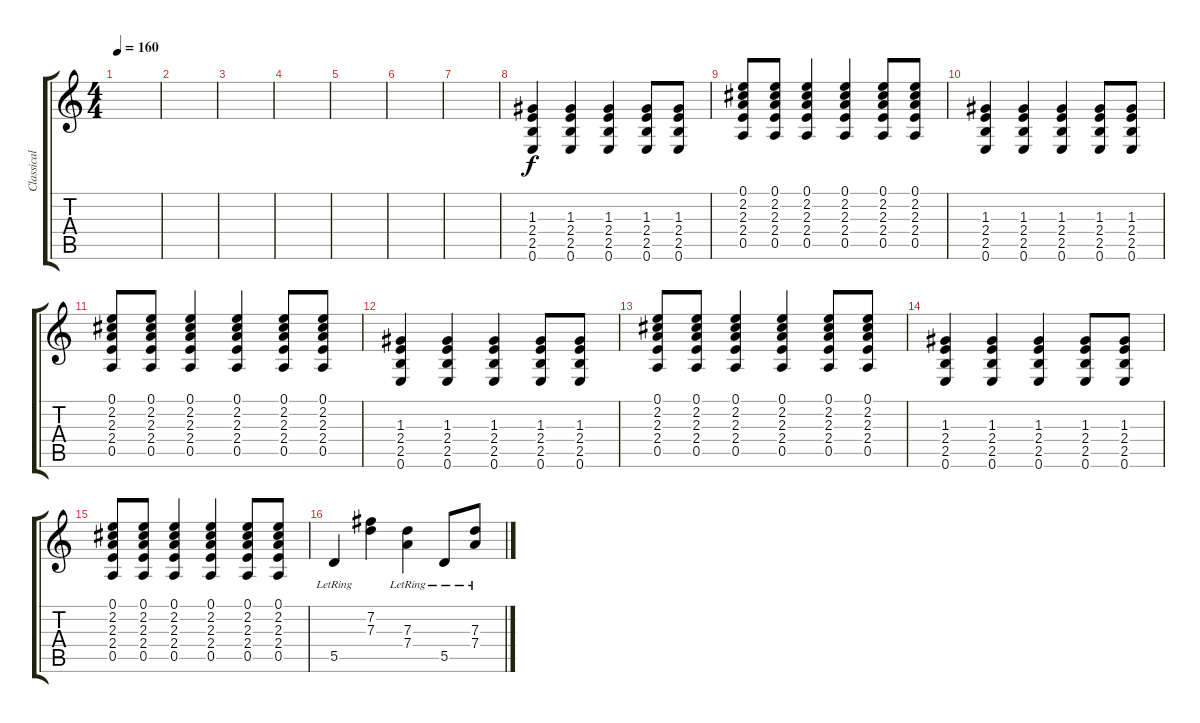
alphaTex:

\track ("Classical Guitar" "Classical ") {instrument acousticguitarnylon}
\staff {score tabs}
\tuning (E4 B3 G3 D3 A2 E2) {hide}
\ts (4 4)
\tempo 160
\clef g2
\ks c
|
|
|
|
|
|
|
(1.3 2.4 2.5 0.6).4 (1.3 2.4 2.5 0.6).4 (1.3 2.4 2.5 0.6).4 (1.3 2.4 2.5 0.6).8 (1.3 2.4 2.5 0.6).8 |
(0.1 2.2 2.3 2.4 0.5).8 (0.1 2.2 2.3 2.4 0.5).8 (0.1 2.2 2.3 2.4 0.5).4 (0.1 2.2 2.3 2.4 0.5).4 (0.1 2.2 2.3 2.4 0.5).8 (0.1 2.2 2.3 2.4 0.5).8 |
(1.3 2.4 2.5 0.6).4 (1.3 2.4 2.5 0.6).4 (1.3 2.4 2.5 0.6).4 (1.3 2.4 2.5 0.6).8 (1.3 2.4 2.5 0.6).8 |
(0.1 2.2 2.3 2.4 0.5).8 (0.1 2.2 2.3 2.4 0.5).8 (0.1 2.2 2.3 2.4 0.5).4 (0.1 2.2 2.3 2.4 0.5).4 (0.1 2.2 2.3 2.4 0.5).8 (0.1 2.2 2.3 2.4 0.5).8 |
(1.3 2.4 2.5 0.6).4 (1.3 2.4 2.5 0.6).4 (1.3 2.4 2.5 0.6).4 (1.3 2.4 2.5 0.6).8 (1.3 2.4 2.5 0.6).8 |
(0.1 2.2 2.3 2.4 0.5).8 (0.1 2.2 2.3 2.4 0.5).8 (0.1 2.2 2.3 2.4 0.5).4 (0.1 2.2 2.3 2.4 0.5).4 (0.1 2.2 2.3 2.4 0.5).8 (0.1 2.2 2.3 2.4 0.5).8 |
(1.3 2.4 2.5 0.6).4 (1.3 2.4 2.5 0.6).4 (1.3 2.4 2.5 0.6).4 (1.3 2.4 2.5 0.6).8 (1.3 2.4 2.5 0.6).8 |
(0.1 2.2 2.3 2.4 0.5).8 (0.1 2.2 2.3 2.4 0.5).8 (0.1 2.2 2.3 2.4 0.5).4 (0.1 2.2 2.3 2.4 0.5).4 (0.1 2.2 2.3 2.4 0.5).8 (0.1 2.2 2.3 2.4 0.5).8 |
5.5{lr}.4 (7.2 7.3).4 (7.3{lr} 7.4).4 5.5{lr}.8 (7.3{lr} 7.4{lr}).8
